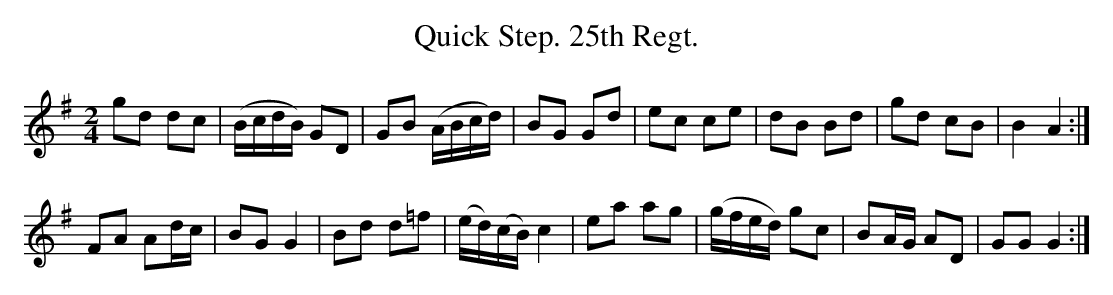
X:1
T:Quick Step. 25th Regt.
M:2/4
L:1/16
K:G
g2d2 d2c2|(BcdB) G2D2 |G2B2 (ABcd)| B2G2    G2d2|\
e2c2 c2e2| d2B2  B2d2 |g2d2  c2B2 | B4      A4 :|
F2A2 A2dc| B2G2  G4   |B2d2  d2=f2|(ed)(cB) c4  |\
e2a2 a2g2|(gfed) g2c2 |B2AG  A2D2 | G2G2    G4 :|
